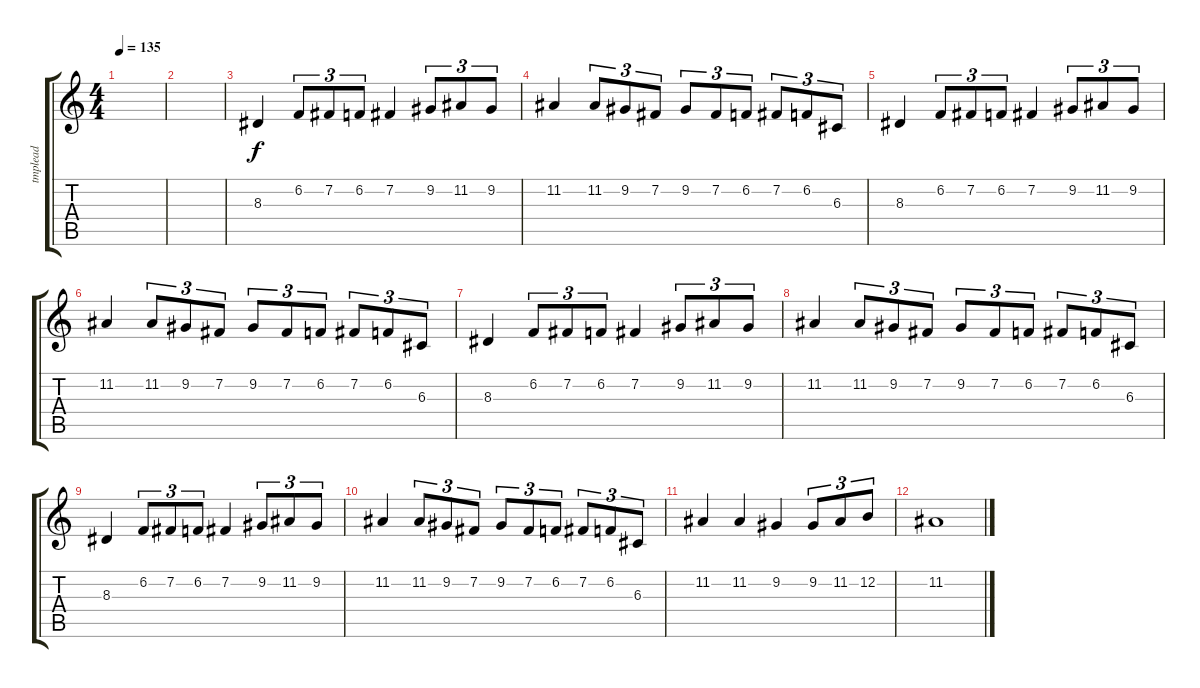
\track ("tmplead" "tmplead") {instrument tremolostrings}
\staff {score tabs}
\tuning (E4 B3 G3 D3 A2 E2) {hide}
\ts (4 4)
\tempo 135
\clef g2
\ks c
|
|
8.3.4 6.2.8{tu (3 2)} 7.2.8{tu (3 2)} 6.2.8{tu (3 2)} 7.2.4 9.2.8{tu (3 2)} 11.2.8{tu (3 2)} 9.2.8{tu (3 2)} |
11.2.4 11.2.8{tu (3 2)} 9.2.8{tu (3 2)} 7.2.8{tu (3 2)} 9.2.8{tu (3 2)} 7.2.8{tu (3 2)} 6.2.8{tu (3 2)} 7.2.8{tu (3 2)} 6.2.8{tu (3 2)} 6.3.8{tu (3 2)} |
8.3.4 6.2.8{tu (3 2)} 7.2.8{tu (3 2)} 6.2.8{tu (3 2)} 7.2.4 9.2.8{tu (3 2)} 11.2.8{tu (3 2)} 9.2.8{tu (3 2)} |
11.2.4 11.2.8{tu (3 2)} 9.2.8{tu (3 2)} 7.2.8{tu (3 2)} 9.2.8{tu (3 2)} 7.2.8{tu (3 2)} 6.2.8{tu (3 2)} 7.2.8{tu (3 2)} 6.2.8{tu (3 2)} 6.3.8{tu (3 2)} |
8.3.4 6.2.8{tu (3 2)} 7.2.8{tu (3 2)} 6.2.8{tu (3 2)} 7.2.4 9.2.8{tu (3 2)} 11.2.8{tu (3 2)} 9.2.8{tu (3 2)} |
11.2.4 11.2.8{tu (3 2)} 9.2.8{tu (3 2)} 7.2.8{tu (3 2)} 9.2.8{tu (3 2)} 7.2.8{tu (3 2)} 6.2.8{tu (3 2)} 7.2.8{tu (3 2)} 6.2.8{tu (3 2)} 6.3.8{tu (3 2)} |
8.3.4 6.2.8{tu (3 2)} 7.2.8{tu (3 2)} 6.2.8{tu (3 2)} 7.2.4 9.2.8{tu (3 2)} 11.2.8{tu (3 2)} 9.2.8{tu (3 2)} |
11.2.4 11.2.8{tu (3 2)} 9.2.8{tu (3 2)} 7.2.8{tu (3 2)} 9.2.8{tu (3 2)} 7.2.8{tu (3 2)} 6.2.8{tu (3 2)} 7.2.8{tu (3 2)} 6.2.8{tu (3 2)} 6.3.8{tu (3 2)} |
11.2.4 11.2.4 9.2.4 9.2.8{tu (3 2)} 11.2.8{tu (3 2)} 12.2.8{tu (3 2)} |
11.2.1
